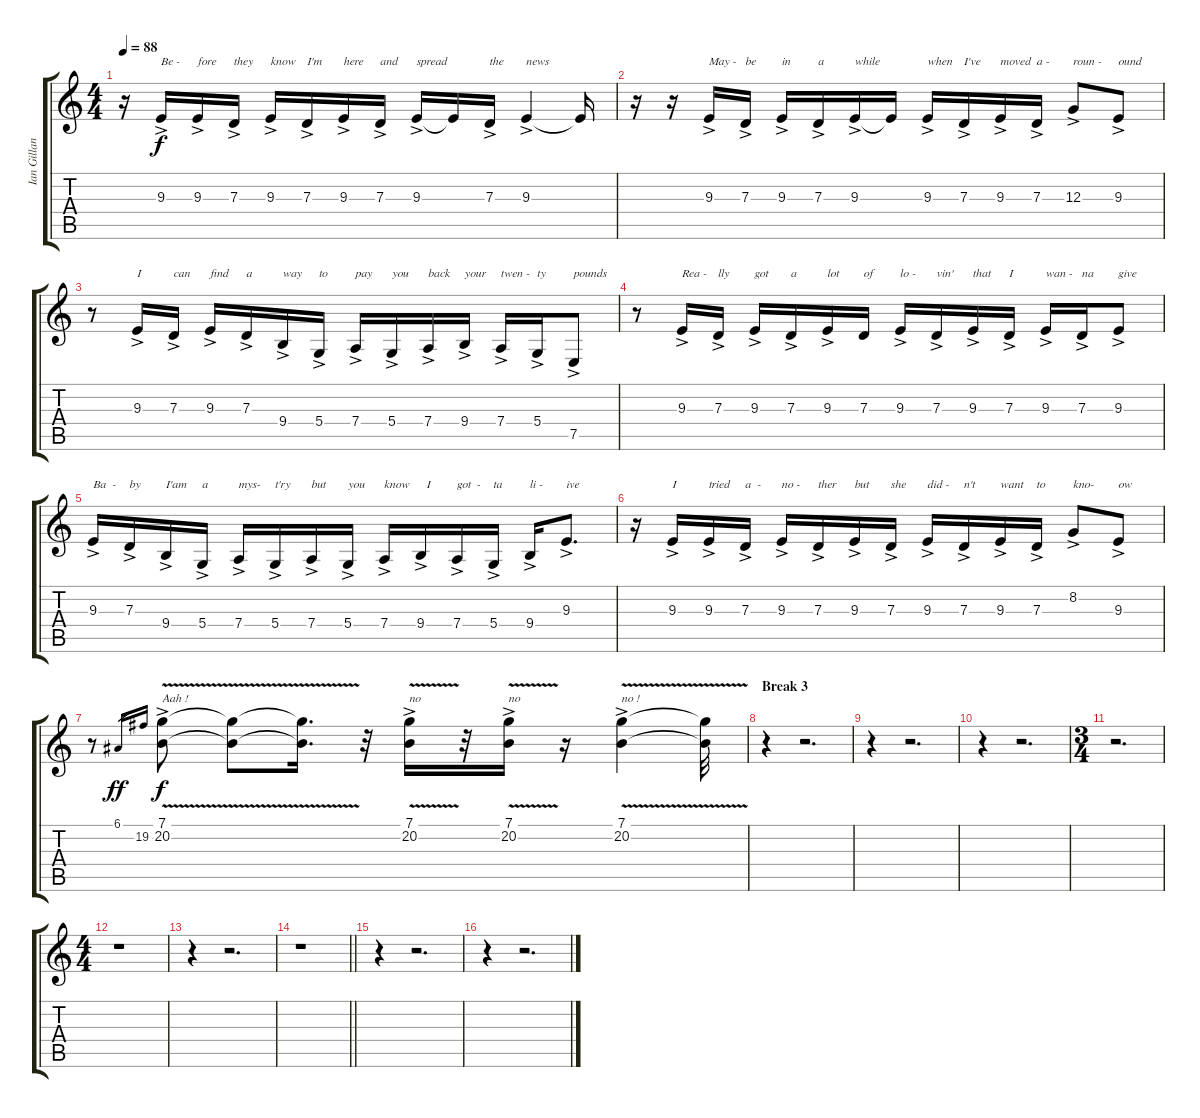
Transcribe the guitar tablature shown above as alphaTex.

\track ("Ian Gillan" "Ian Gillan") {instrument voiceoohs}
\staff {score tabs}
\tuning (E4 B3 G3 D3 A2 E2) {hide}
\ts (4 4)
\tempo 88
\clef g2
\ks c
r.16{dy f} 9.3{ac}.16{txt "Be -"} 9.3{ac}.16{txt "fore"} 7.3{ac}.16{txt "they"} 9.3{ac}.16{txt "know"} 7.3{ac}.16{txt "I'm"} 9.3{ac}.16{txt "here"} 7.3{ac}.16{txt "and"} 9.3{ac}.16{txt "spread"} 9.3{t}.16 7.3{ac}.16{txt "the"} 9.3{ac}.4{txt "news"} 9.3{t}.16 |
r.16 r.16 9.3{ac}.16{txt "May -"} 7.3{ac}.16{txt "be"} 9.3{ac}.16{txt "in"} 7.3{ac}.16{txt "a"} 9.3{ac}.16{txt "while"} 9.3{t}.16 9.3{ac}.16{txt "when"} 7.3{ac}.16{txt "I've"} 9.3{ac}.16{txt "moved"} 7.3{ac}.16{txt "a -"} 12.3{ac}.8{txt "roun -"} 9.3{ac}.8{txt "ound"} |
r.8 9.3{ac}.16{txt "I"} 7.3{ac}.16{txt "can"} 9.3{ac}.16{txt "find"} 7.3{ac}.16{txt "a"} 9.4{ac}.16{txt "way"} 5.4{ac}.16{txt "to"} 7.4{ac}.16{txt "pay"} 5.4{ac}.16{txt "you"} 7.4{ac}.16{txt "back"} 9.4{ac}.16{txt "your"} 7.4{ac}.16{txt "twen -"} 5.4{ac}.16{txt "ty"} 7.5{ac}.8{txt "pounds"} |
r.8 9.3{ac}.16{txt "Rea -"} 7.3{ac}.16{txt "lly"} 9.3{ac}.16{txt "got"} 7.3{ac}.16{txt "a"} 9.3{ac}.16{txt "lot"} 7.3.16{txt "of"} 9.3{ac}.16{txt "lo -"} 7.3{ac}.16{txt "vin'"} 9.3{ac}.16{txt "that"} 7.3{ac}.16{txt "I"} 9.3{ac}.16{txt "wan -"} 7.3{ac}.16{txt "na"} 9.3{ac}.8{txt "give"} |
9.3{ac}.16{txt "Ba  -"} 7.3{ac}.16{txt "by"} 9.4{ac}.16{txt "I'am"} 5.4{ac}.16{txt "a"} 7.4{ac}.16{txt "mys-"} 5.4{ac}.16{txt "t'ry"} 7.4{ac}.16{txt "but"} 5.4{ac}.16{txt "you"} 7.4{ac}.16{txt "know"} 9.4{ac}.16{txt "  I"} 7.4{ac}.16{txt "got  -"} 5.4{ac}.16{txt "ta"} 9.4{ac}.16{txt "li -"} 9.3{ac}.8{d txt "ive"} |
r.16 9.3{ac}.16{txt "I"} 9.3{ac}.16{txt "tried"} 7.3{ac}.16{txt "a  -"} 9.3{ac}.16{txt "no -"} 7.3{ac}.16{txt "ther"} 9.3{ac}.16{txt "but"} 7.3{ac}.16{txt "she"} 9.3{ac}.16{txt "did -"} 7.3{ac}.16{txt "n't"} 9.3{ac}.16{txt "want"} 7.3{ac}.16{txt "to"} 8.2{ac}.8{txt "kno-"} 9.3{ac}.8{txt "ow"} |
r.8 6.1.16{gr dy ff} 19.2.16{gr} (7.1{v ac} 20.2{ac}).8{txt "Aah !" dy f} (7.1{v t} 20.2{t}).8 (7.1{v t} 20.2{t}).16{d} r.32 (7.1{v ac} 20.2{ac}).16{txt "no"} r.32 (7.1{v ac} 20.2{ac}).16{txt "no"} r.16 (7.1{v ac} 20.2{ac}).4{txt "no !"} (7.1{v t} 20.2{t}).32 |
\section ("" "Break 3")
r.4 r.2{d} |
r.4 r.2{d} |
r.4 r.2{d} |
\ts (3 4)
r.2{d} |
\ts (4 4)
r.1 |
r.4 r.2{d} |
\barLineRight lightlight
r.1 |
r.4 r.2{d} |
r.4 r.2{d}
